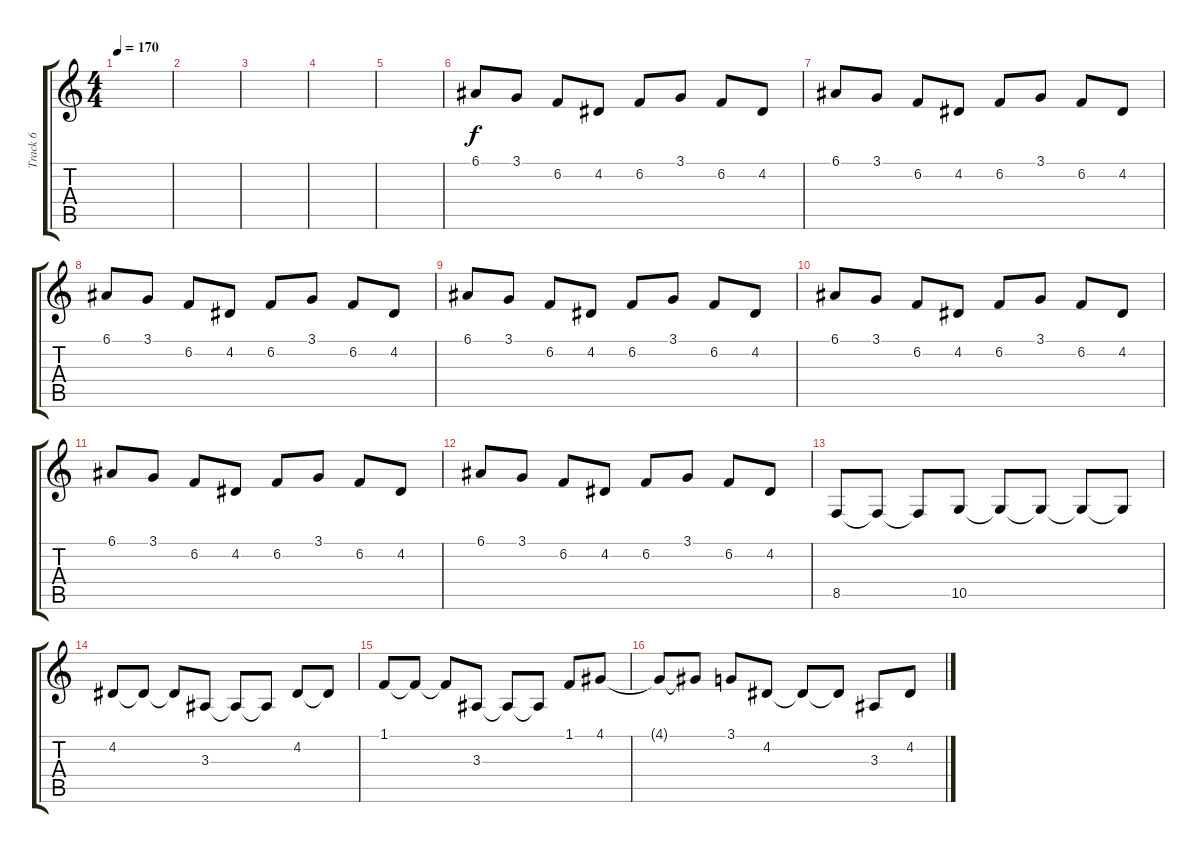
\track ("Track 6" "Track 6") {instrument lead1square}
\staff {score tabs}
\tuning (E4 B3 G3 D3 A2 E2) {hide}
\ts (4 4)
\tempo 170
\clef g2
\ks c
|
|
|
|
|
6.1.8 3.1.8 6.2.8 4.2.8 6.2.8 3.1.8 6.2.8 4.2.8 |
6.1.8 3.1.8 6.2.8 4.2.8 6.2.8 3.1.8 6.2.8 4.2.8 |
6.1.8 3.1.8 6.2.8 4.2.8 6.2.8 3.1.8 6.2.8 4.2.8 |
6.1.8 3.1.8 6.2.8 4.2.8 6.2.8 3.1.8 6.2.8 4.2.8 |
6.1.8 3.1.8 6.2.8 4.2.8 6.2.8 3.1.8 6.2.8 4.2.8 |
6.1.8 3.1.8 6.2.8 4.2.8 6.2.8 3.1.8 6.2.8 4.2.8 |
6.1.8 3.1.8 6.2.8 4.2.8 6.2.8 3.1.8 6.2.8 4.2.8 |
8.5.8 8.5{t}.8 8.5{t}.8 10.5.8 10.5{t}.8 10.5{t}.8 10.5{t}.8 10.5{t}.8 |
4.2.8 4.2{t}.8 4.2{t}.8 3.3.8 3.3{t}.8 3.3{t}.8 4.2.8 4.2{t}.8 |
1.1.8 1.1{t}.8 1.1{t}.8 3.3.8 3.3{t}.8 3.3{t}.8 1.1.8 4.1.8 |
4.1{t}.8 4.1{t}.8 3.1.8 4.2.8 4.2{t}.8 4.2{t}.8 3.3.8 4.2.8
